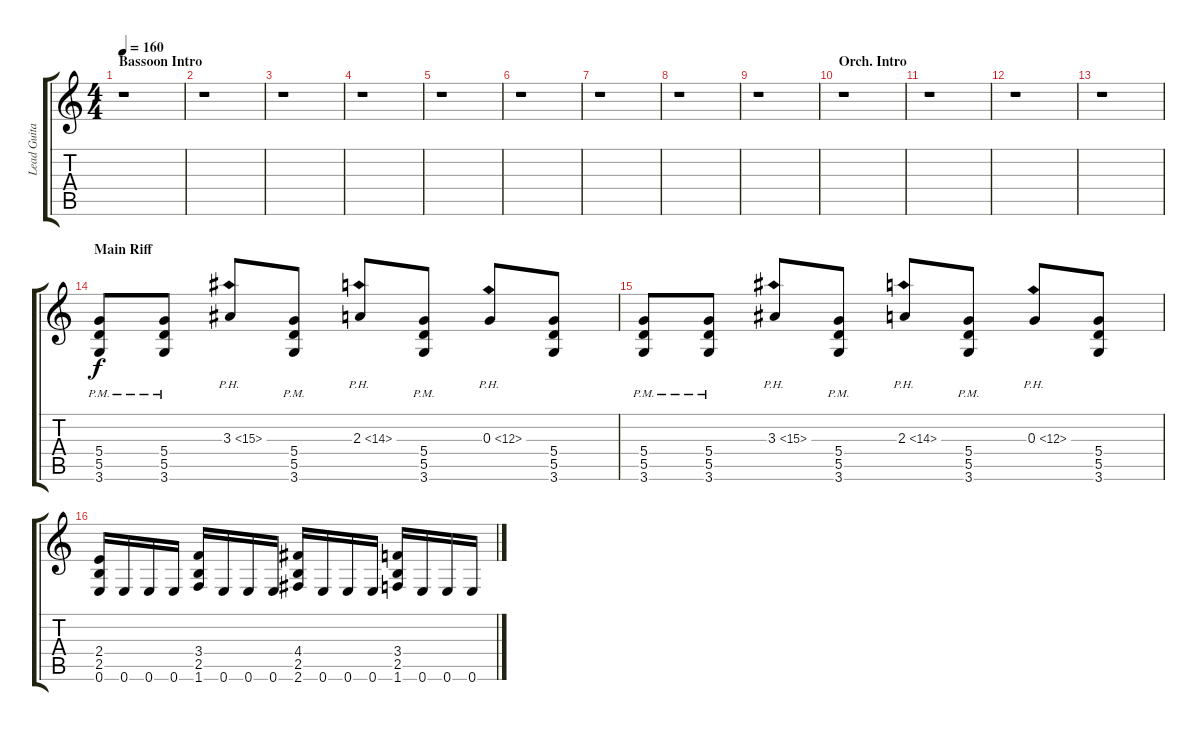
\track ("Lead Guitar" "Lead Guita") {instrument overdrivenguitar}
\staff {score tabs}
\tuning (E4 B3 G3 D3 A2 E2) {hide}
\ts (4 4)
\section ("" "Bassoon Intro")
\tempo 160
\clef g2
\ks c
r.1{dy f instrument overdrivenguitar} |
r.1 |
r.1 |
r.1 |
r.1 |
r.1 |
r.1 |
r.1 |
r.1 |
\section ("" "Orch. Intro")
r.1 |
r.1 |
r.1 |
r.1 |
\section ("" "Main Riff")
(5.4{pm} 5.5{pm} 3.6{pm}).8 (5.4{pm} 5.5{pm} 3.6{pm}).8 3.3{ph 12}.8 (5.4{pm} 5.5{pm} 3.6{pm}).8 2.3{ph 12}.8 (5.4{pm} 5.5{pm} 3.6{pm}).8 0.3{ph 12}.8 (5.4 5.5 3.6).8 |
(5.4{pm} 5.5{pm} 3.6{pm}).8 (5.4{pm} 5.5{pm} 3.6{pm}).8 3.3{ph 12}.8 (5.4{pm} 5.5{pm} 3.6{pm}).8 2.3{ph 12}.8 (5.4{pm} 5.5{pm} 3.6{pm}).8 0.3{ph 12}.8 (5.4 5.5 3.6).8 |
(2.4 2.5 0.6).16 0.6.16 0.6.16 0.6.16 (3.4 2.5 1.6).16 0.6.16 0.6.16 0.6.16 (4.4 2.5 2.6).16 0.6.16 0.6.16 0.6.16 (3.4 2.5 1.6).16 0.6.16 0.6.16 0.6.16
